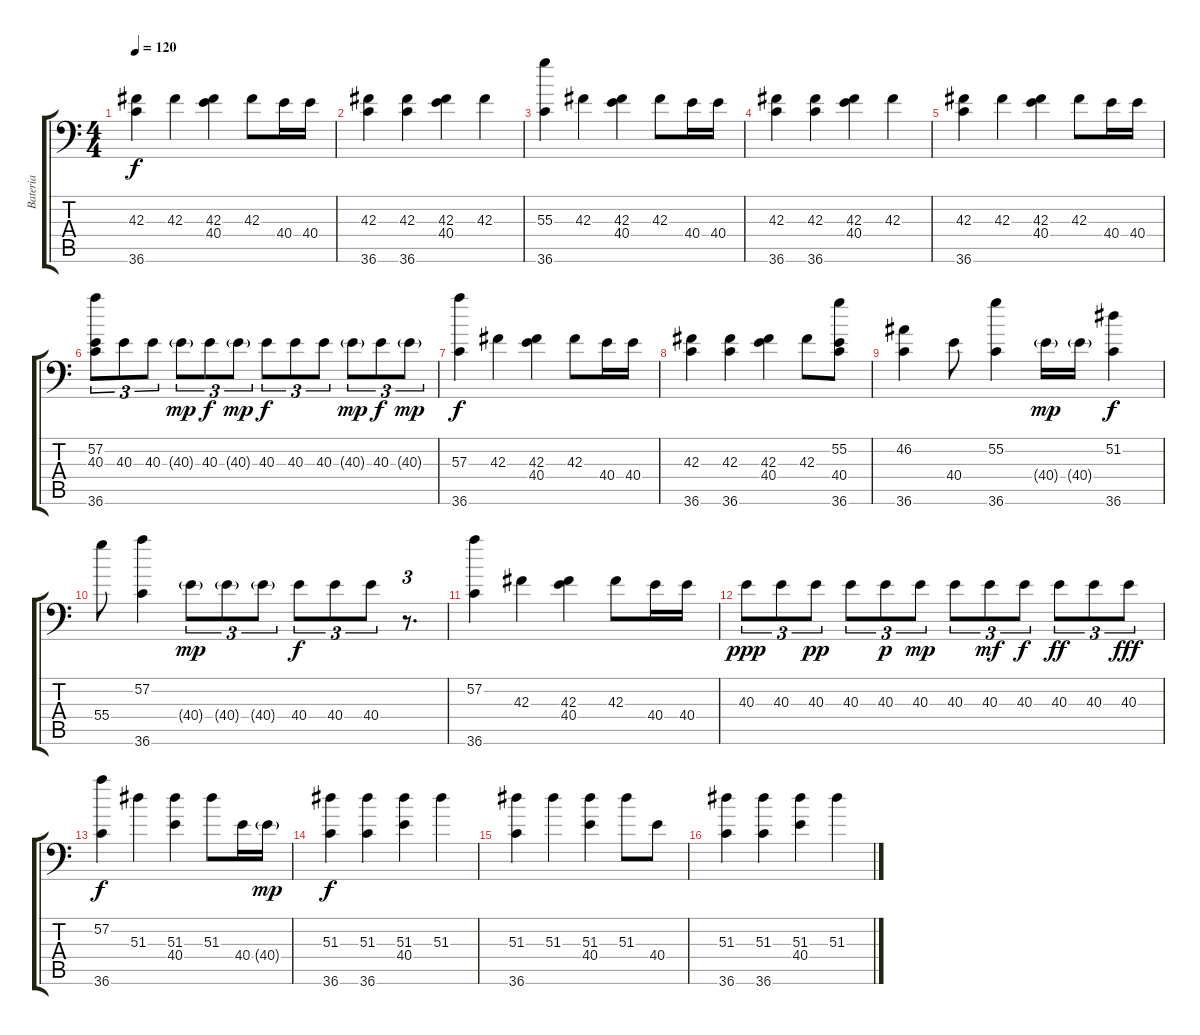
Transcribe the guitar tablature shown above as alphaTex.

\track ("Bateria" "Bateria") {instrument acousticgrandpiano}
\staff {score tabs}
\tuning (C-1 C-1 C-1 C-1 C-1 C-1) {hide}
\ts (4 4)
\tempo 120
\clef f4
\ks c
(42.3 36.6).4{dy f} 42.3.4 (42.3 40.4).4 42.3.8 40.4.16 40.4.16 |
(42.3 36.6).4 (42.3 36.6).4 (42.3 40.4).4 42.3.4 |
(55.3 36.6).4 42.3.4 (42.3 40.4).4 42.3.8 40.4.16 40.4.16 |
(42.3 36.6).4 (42.3 36.6).4 (42.3 40.4).4 42.3.4 |
(42.3 36.6).4 42.3.4 (42.3 40.4).4 42.3.8 40.4.16 40.4.16 |
(57.2 40.3 36.6).8{tu (3 2)} 40.3.8{tu (3 2)} 40.3.8{tu (3 2)} 40.3{g}.8{tu (3 2) dy mp} 40.3.8{tu (3 2) dy f} 40.3{g}.8{tu (3 2) dy mp} 40.3.8{tu (3 2) dy f} 40.3.8{tu (3 2)} 40.3.8{tu (3 2)} 40.3{g}.8{tu (3 2) dy mp} 40.3.8{tu (3 2) dy f} 40.3{g}.8{tu (3 2) dy mp} |
(57.3 36.6).4{dy f} 42.3.4 (42.3 40.4).4 42.3.8 40.4.16 40.4.16 |
(42.3 36.6).4 (42.3 36.6).4 (42.3 40.4).4 42.3.8 (55.2 40.4 36.6).8 |
(46.2 36.6).4 40.4.8 (55.2 36.6).4 40.4{g}.16{dy mp} 40.4{g}.16 (51.2 36.6).4{dy f} |
55.4.8 (57.2 36.6).4 40.4{g}.8{tu (3 2) dy mp} 40.4{g}.8{tu (3 2)} 40.4{g}.8{tu (3 2)} 40.4.8{tu (3 2) dy f} 40.4.8{tu (3 2)} 40.4.8{tu (3 2)} r.8{d tu (3 2)} |
(57.2 36.6).4 42.3.4 (42.3 40.4).4 42.3.8 40.4.16 40.4.16 |
40.3.8{tu (3 2) dy ppp} 40.3.8{tu (3 2)} 40.3.8{tu (3 2) dy pp} 40.3.8{tu (3 2)} 40.3.8{tu (3 2) dy p} 40.3.8{tu (3 2) dy mp} 40.3.8{tu (3 2)} 40.3.8{tu (3 2) dy mf} 40.3.8{tu (3 2) dy f} 40.3.8{tu (3 2) dy ff} 40.3.8{tu (3 2)} 40.3.8{tu (3 2) dy fff} |
(57.2 36.6).4{dy f} 51.3.4 (51.3 40.4).4 51.3.8 40.4.16 40.4{g}.16{dy mp} |
(51.3 36.6).4{dy f} (51.3 36.6).4 (51.3 40.4).4 51.3.4 |
(51.3 36.6).4 51.3.4 (51.3 40.4).4 51.3.8 40.4.8 |
(51.3 36.6).4 (51.3 36.6).4 (51.3 40.4).4 51.3.4
